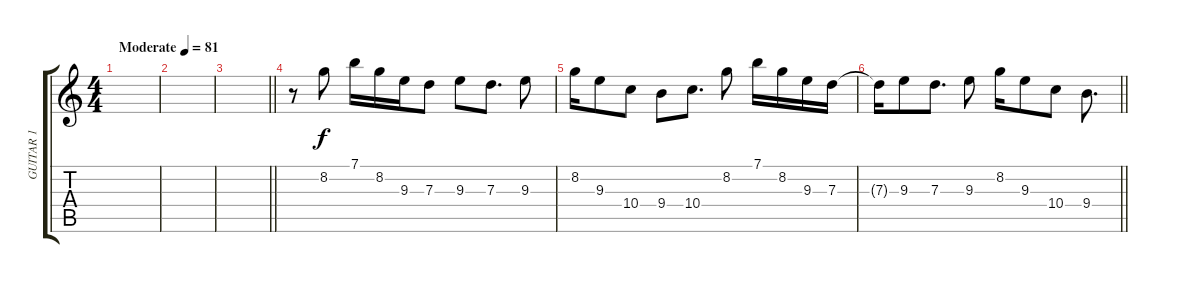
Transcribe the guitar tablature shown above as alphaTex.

\track ("GUITAR 1" "GUITAR 1") {instrument overdrivenguitar}
\staff {score tabs}
\tuning (E4 B3 G3 D3 A2 E2) {hide}
\ts (4 4)
\tempo (81 "Moderate")
\clef g2
\ks c
|
|
\barLineRight lightlight
|
r.8 8.2.8 7.1.16 8.2.16 9.3.16 7.3.8 9.3.8 7.3.8{d} 9.3.8 |
8.2.16 9.3.8 10.4.8 9.4.8 10.4.8{d} 8.2.8 7.1.16 8.2.16 9.3.16 7.3.16 |
\barLineRight lightlight
7.3{t}.16 9.3.8 7.3.8{d} 9.3.8 8.2.16 9.3.8 10.4.8 9.4.8{d}
